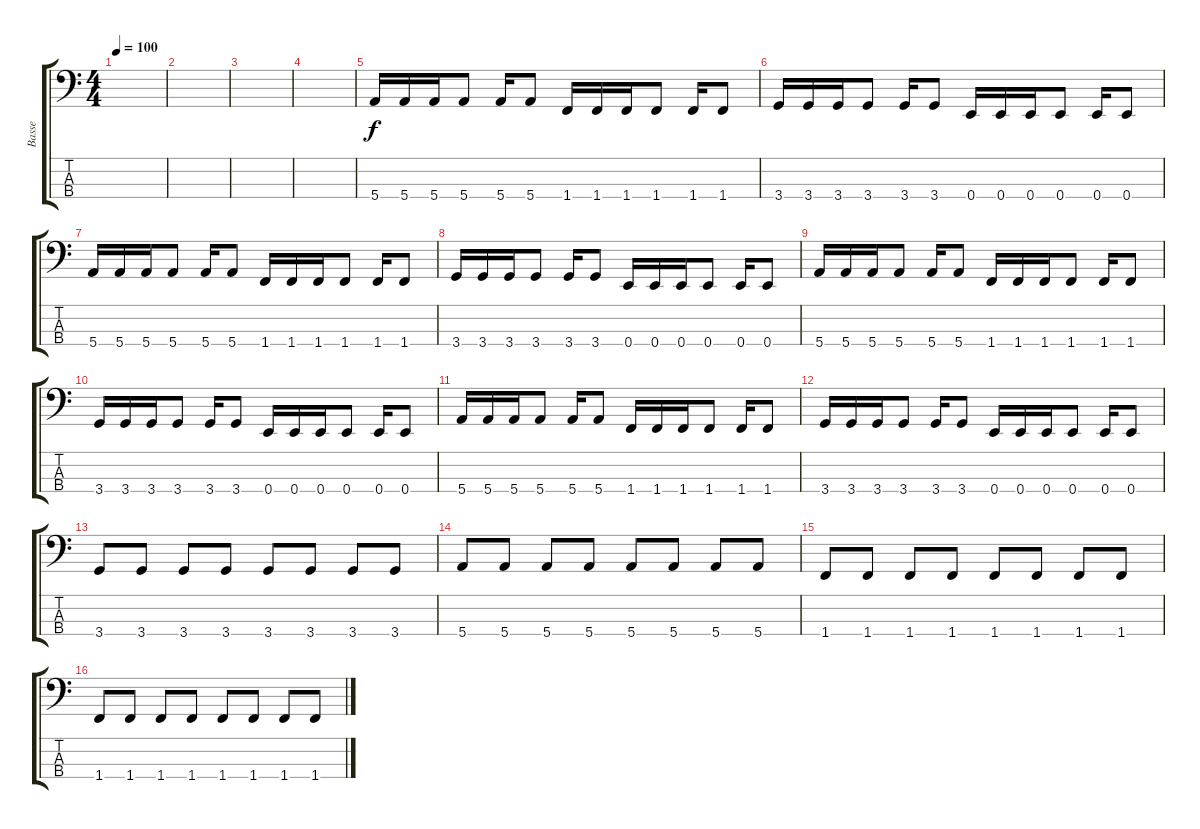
\track ("Basse" "Basse") {instrument electricbasspick}
\staff {score tabs}
\tuning (G2 D2 A1 E1) {hide}
\ts (4 4)
\tempo 100
\clef f4
\ks c
|
|
|
|
5.4.16 5.4.16 5.4.16 5.4.8 5.4.16 5.4.8 1.4.16 1.4.16 1.4.16 1.4.8 1.4.16 1.4.8 |
3.4.16 3.4.16 3.4.16 3.4.8 3.4.16 3.4.8 0.4.16 0.4.16 0.4.16 0.4.8 0.4.16 0.4.8 |
5.4.16 5.4.16 5.4.16 5.4.8 5.4.16 5.4.8 1.4.16 1.4.16 1.4.16 1.4.8 1.4.16 1.4.8 |
3.4.16 3.4.16 3.4.16 3.4.8 3.4.16 3.4.8 0.4.16 0.4.16 0.4.16 0.4.8 0.4.16 0.4.8 |
5.4.16 5.4.16 5.4.16 5.4.8 5.4.16 5.4.8 1.4.16 1.4.16 1.4.16 1.4.8 1.4.16 1.4.8 |
3.4.16 3.4.16 3.4.16 3.4.8 3.4.16 3.4.8 0.4.16 0.4.16 0.4.16 0.4.8 0.4.16 0.4.8 |
5.4.16 5.4.16 5.4.16 5.4.8 5.4.16 5.4.8 1.4.16 1.4.16 1.4.16 1.4.8 1.4.16 1.4.8 |
3.4.16 3.4.16 3.4.16 3.4.8 3.4.16 3.4.8 0.4.16 0.4.16 0.4.16 0.4.8 0.4.16 0.4.8 |
3.4.8 3.4.8 3.4.8 3.4.8 3.4.8 3.4.8 3.4.8 3.4.8 |
5.4.8 5.4.8 5.4.8 5.4.8 5.4.8 5.4.8 5.4.8 5.4.8 |
1.4.8 1.4.8 1.4.8 1.4.8 1.4.8 1.4.8 1.4.8 1.4.8 |
1.4.8 1.4.8 1.4.8 1.4.8 1.4.8 1.4.8 1.4.8 1.4.8
